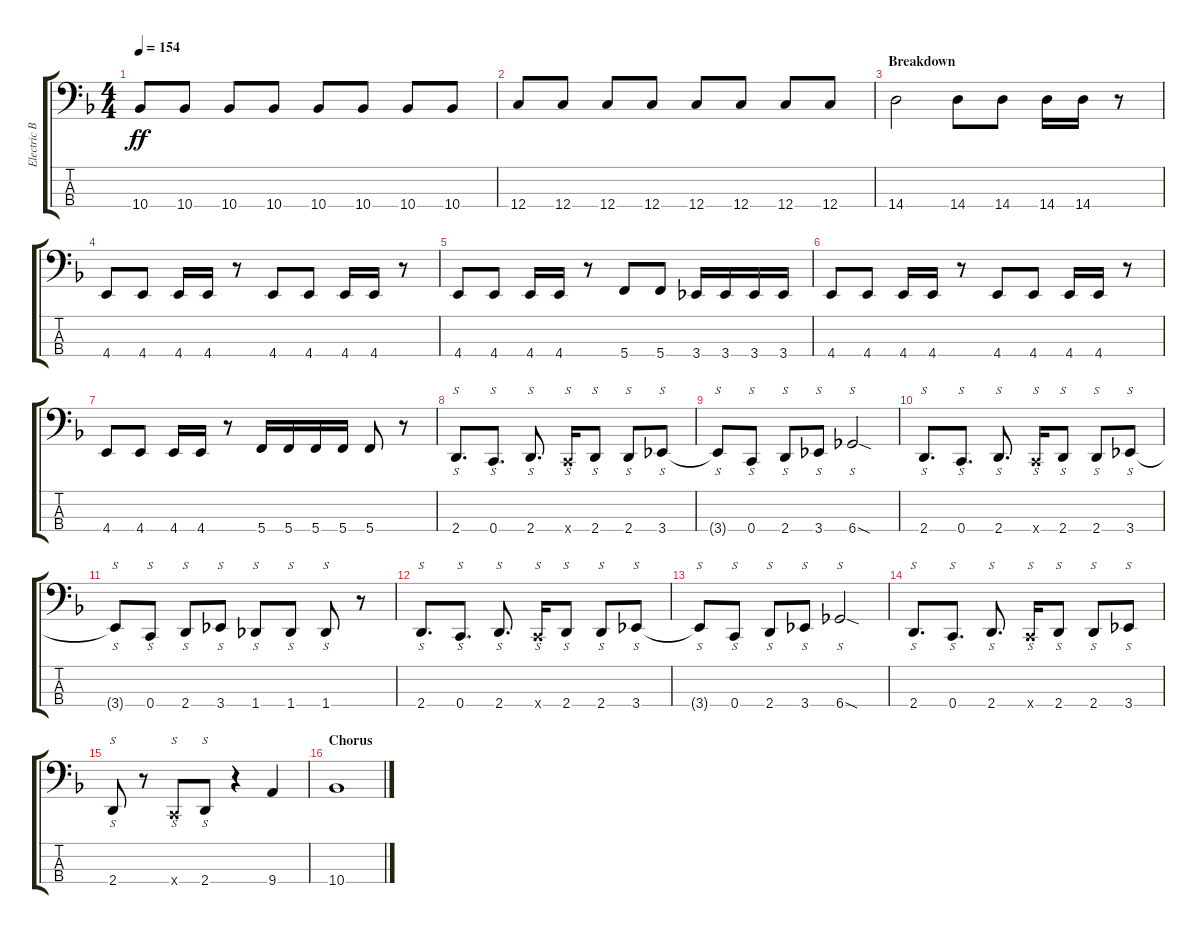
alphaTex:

\track ("Electric Bass Kool" "Electric B") {instrument electricbassfinger}
\staff {score tabs}
\tuning (F2 C2 G1 C1) {hide}
\ts (4 4)
\tempo 154
\clef f4
\ks dminor
10.4.8{dy ff} 10.4.8 10.4.8 10.4.8 10.4.8 10.4.8 10.4.8 10.4.8 |
12.4.8 12.4.8 12.4.8 12.4.8 12.4.8 12.4.8 12.4.8 12.4.8 |
\section ("" "Breakdown")
14.4.2 14.4.8 14.4.8 14.4.16 14.4.16 r.8 |
4.4.8 4.4.8 4.4.16 4.4.16 r.8 4.4.8 4.4.8 4.4.16 4.4.16 r.8 |
4.4.8 4.4.8 4.4.16 4.4.16 r.8 5.4.8 5.4.8 3.4.16 3.4.16 3.4.16 3.4.16 |
4.4.8 4.4.8 4.4.16 4.4.16 r.8 4.4.8 4.4.8 4.4.16 4.4.16 r.8 |
4.4.8 4.4.8 4.4.16 4.4.16 r.8 5.4.16 5.4.16 5.4.16 5.4.16 5.4.8 r.8 |
2.4.8{s d} 0.4.8{s d} 2.4.8{s d} 0.4{x}.16{s} 2.4.8{s} 2.4.8{s} 3.4.8{s} |
3.4{t}.8{s} 0.4.8{s} 2.4.8{s} 3.4.8{s} 6.4{sod}.2{s} |
2.4.8{s d} 0.4.8{s d} 2.4.8{s d} 0.4{x}.16{s} 2.4.8{s} 2.4.8{s} 3.4.8{s} |
3.4{t}.8{s} 0.4.8{s} 2.4.8{s} 3.4.8{s} 1.4.8{s} 1.4.8{s} 1.4.8{s} r.8 |
2.4.8{s d} 0.4.8{s d} 2.4.8{s d} 0.4{x}.16{s} 2.4.8{s} 2.4.8{s} 3.4.8{s} |
3.4{t}.8{s} 0.4.8{s} 2.4.8{s} 3.4.8{s} 6.4{sod}.2{s} |
2.4.8{s d} 0.4.8{s d} 2.4.8{s d} 0.4{x}.16{s} 2.4.8{s} 2.4.8{s} 3.4.8{s} |
2.4.8{s} r.8 0.4{x}.8{s} 2.4.8{s} r.4 9.4.4 |
\section ("" "Chorus")
10.4.1
